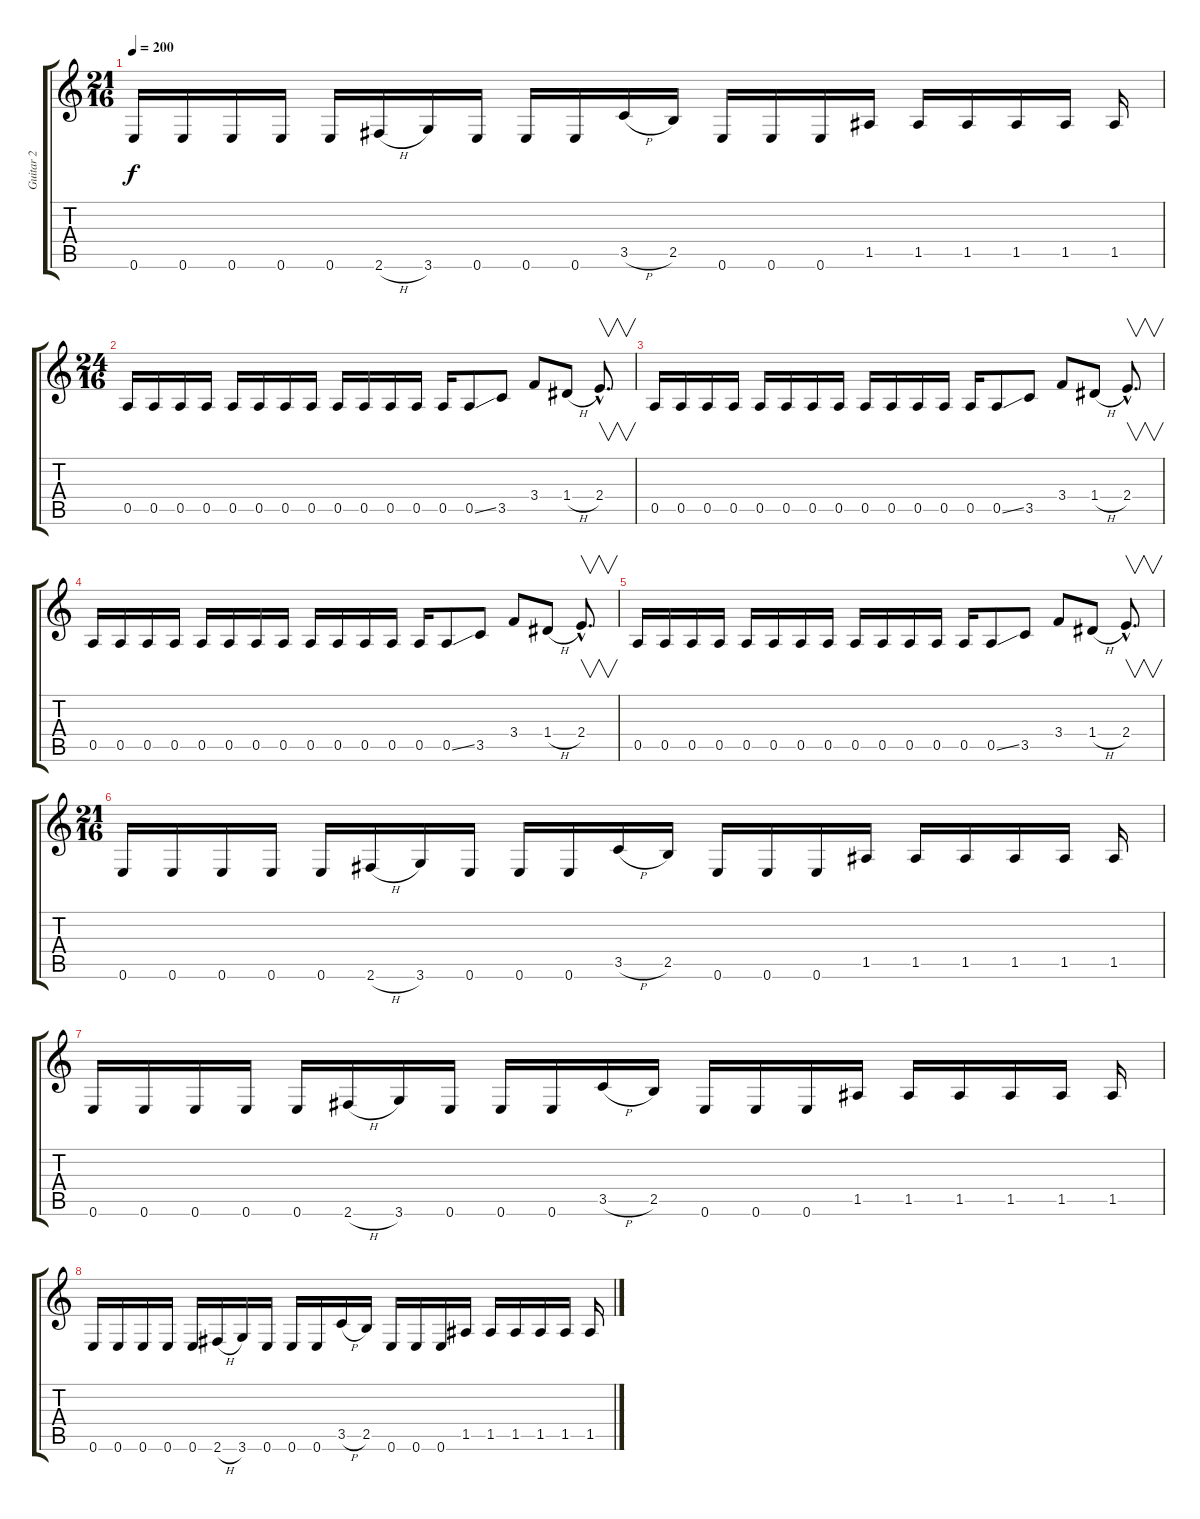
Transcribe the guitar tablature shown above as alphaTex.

\track ("Guitar 2" "Guitar 2") {instrument distortionguitar}
\staff {score tabs}
\tuning (E4 B3 G3 D3 A2 E2) {hide}
\ts (21 16)
\tempo 200
\clef g2
\ks c
0.6.16{dy f} 0.6.16 0.6.16 0.6.16 0.6.16 2.6{h}.16 3.6.16 0.6.16 0.6.16 0.6.16 3.5{h}.16 2.5.16 0.6.16 0.6.16 0.6.16 1.5.16 1.5.16 1.5.16 1.5.16 1.5.16 1.5.16 |
\ts (24 16)
0.5.16 0.5.16 0.5.16 0.5.16 0.5.16 0.5.16 0.5.16 0.5.16 0.5.16 0.5.16 0.5.16 0.5.16 0.5.16 0.5{ss}.8 3.5.8 3.4.8 1.4{h}.8 2.4{hac}.8{v d} |
0.5.16 0.5.16 0.5.16 0.5.16 0.5.16 0.5.16 0.5.16 0.5.16 0.5.16 0.5.16 0.5.16 0.5.16 0.5.16 0.5{ss}.8 3.5.8 3.4.8 1.4{h}.8 2.4{hac}.8{v d} |
0.5.16 0.5.16 0.5.16 0.5.16 0.5.16 0.5.16 0.5.16 0.5.16 0.5.16 0.5.16 0.5.16 0.5.16 0.5.16 0.5{ss}.8 3.5.8 3.4.8 1.4{h}.8 2.4{hac}.8{v d} |
0.5.16 0.5.16 0.5.16 0.5.16 0.5.16 0.5.16 0.5.16 0.5.16 0.5.16 0.5.16 0.5.16 0.5.16 0.5.16 0.5{ss}.8 3.5.8 3.4.8 1.4{h}.8 2.4{hac}.8{v d} |
\ts (21 16)
0.6.16 0.6.16 0.6.16 0.6.16 0.6.16 2.6{h}.16 3.6.16 0.6.16 0.6.16 0.6.16 3.5{h}.16 2.5.16 0.6.16 0.6.16 0.6.16 1.5.16 1.5.16 1.5.16 1.5.16 1.5.16 1.5.16 |
0.6.16 0.6.16 0.6.16 0.6.16 0.6.16 2.6{h}.16 3.6.16 0.6.16 0.6.16 0.6.16 3.5{h}.16 2.5.16 0.6.16 0.6.16 0.6.16 1.5.16 1.5.16 1.5.16 1.5.16 1.5.16 1.5.16 |
0.6.16 0.6.16 0.6.16 0.6.16 0.6.16 2.6{h}.16 3.6.16 0.6.16 0.6.16 0.6.16 3.5{h}.16 2.5.16 0.6.16 0.6.16 0.6.16 1.5.16 1.5.16 1.5.16 1.5.16 1.5.16 1.5.16
